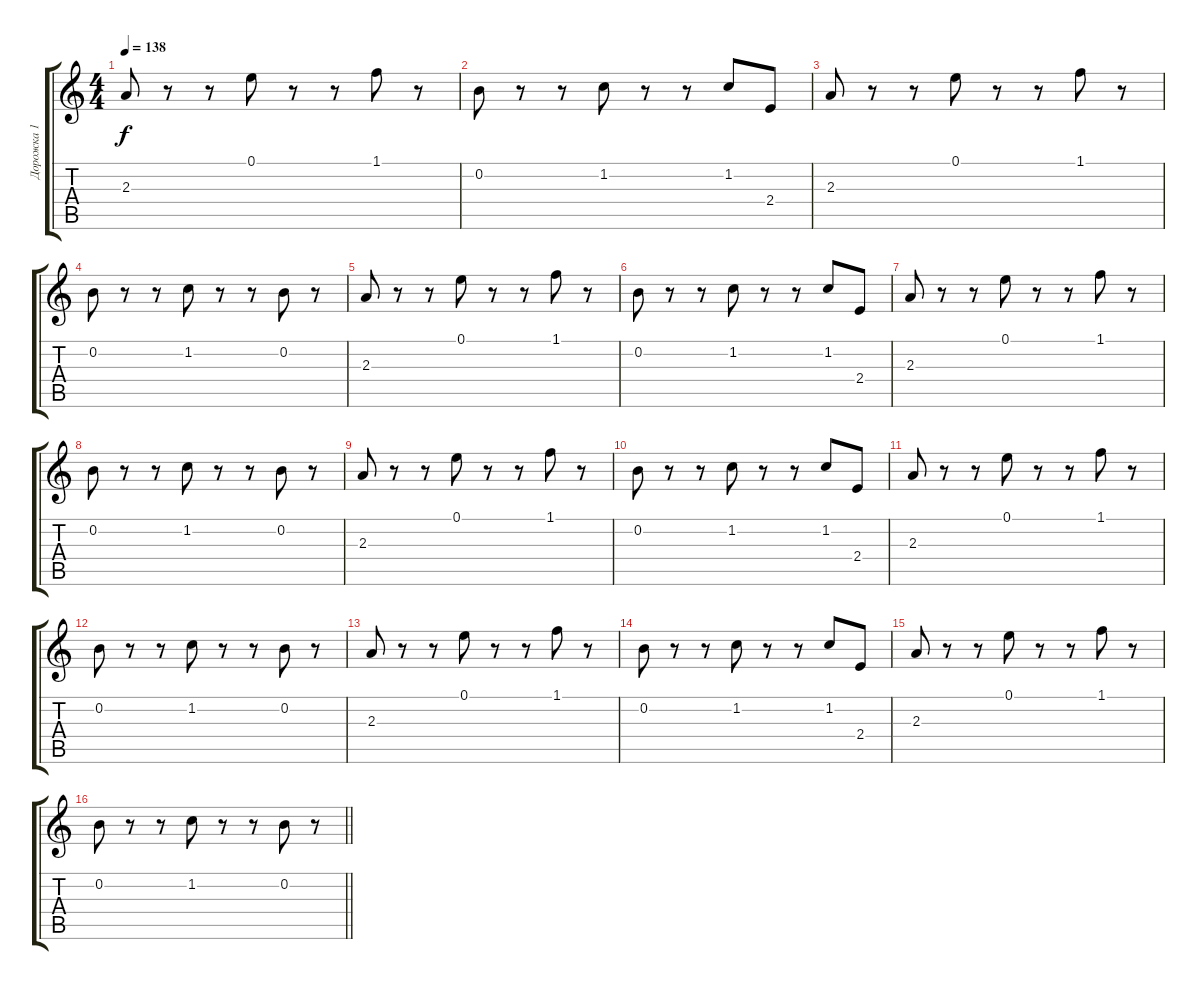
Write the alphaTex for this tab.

\track ("Дорожка 1" "Дорожка 1") {instrument distortionguitar}
\staff {score tabs}
\tuning (E4 B3 G3 D3 A2 E2) {hide}
\ts (4 4)
\tempo 138
\clef g2
\ks c
2.3.8{dy f} r.8 r.8 0.1.8 r.8 r.8 1.1.8 r.8 |
0.2.8 r.8 r.8 1.2.8 r.8 r.8 1.2.8 2.4.8 |
2.3.8 r.8 r.8 0.1.8 r.8 r.8 1.1.8 r.8 |
0.2.8 r.8 r.8 1.2.8 r.8 r.8 0.2.8 r.8 |
2.3.8 r.8 r.8 0.1.8 r.8 r.8 1.1.8 r.8 |
0.2.8 r.8 r.8 1.2.8 r.8 r.8 1.2.8 2.4.8 |
2.3.8 r.8 r.8 0.1.8 r.8 r.8 1.1.8 r.8 |
0.2.8 r.8 r.8 1.2.8 r.8 r.8 0.2.8 r.8 |
2.3.8 r.8 r.8 0.1.8 r.8 r.8 1.1.8 r.8 |
0.2.8 r.8 r.8 1.2.8 r.8 r.8 1.2.8 2.4.8 |
2.3.8 r.8 r.8 0.1.8 r.8 r.8 1.1.8 r.8 |
0.2.8 r.8 r.8 1.2.8 r.8 r.8 0.2.8 r.8 |
2.3.8 r.8 r.8 0.1.8 r.8 r.8 1.1.8 r.8 |
0.2.8 r.8 r.8 1.2.8 r.8 r.8 1.2.8 2.4.8 |
2.3.8 r.8 r.8 0.1.8 r.8 r.8 1.1.8 r.8 |
\barLineRight lightlight
0.2.8 r.8 r.8 1.2.8 r.8 r.8 0.2.8 r.8
